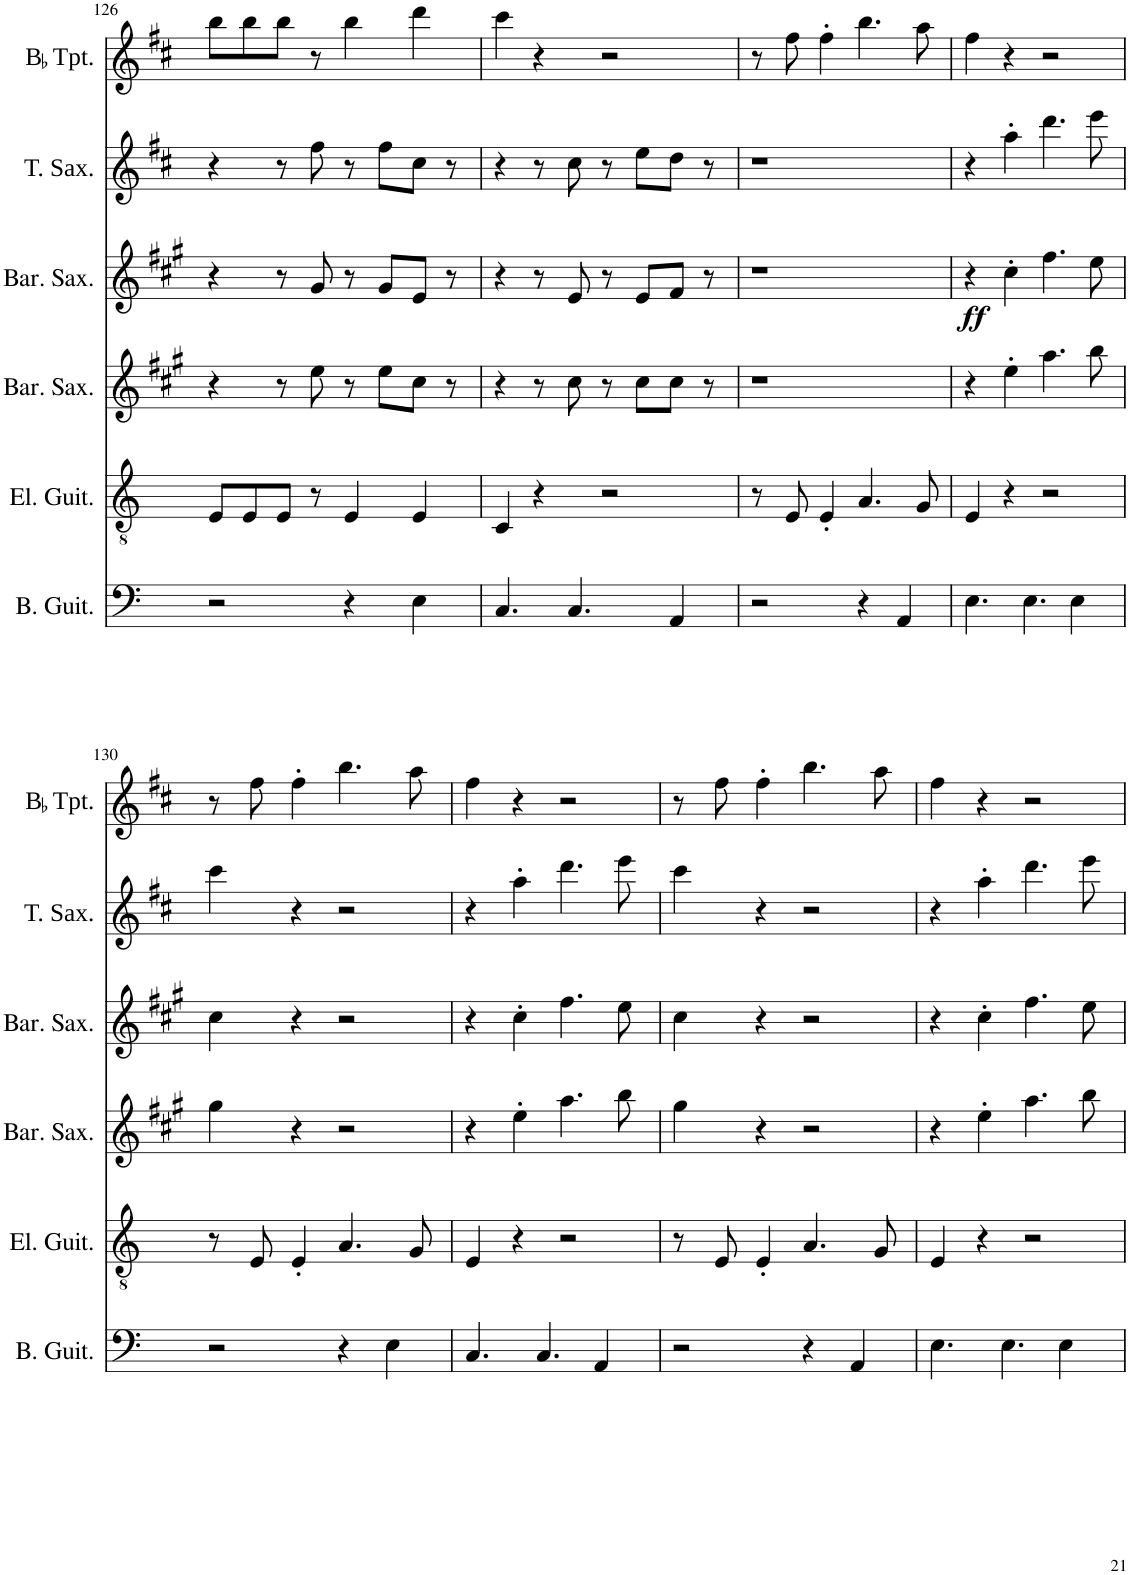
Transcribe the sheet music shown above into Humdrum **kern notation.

**kern	**kern	**kern	**kern	**dynam	**kern	**kern	**kern	**kern
*part8	*part7	*part6	*part5	*part5	*part4	*part3	*part2	*part1
*staff8	*staff7	*staff6	*staff5	*staff5	*staff4	*staff3	*staff2	*staff1
*I"Bass Guitar	*I"Electric Guitar	*I"Baritone Saxophone	*I"Baritone Saxophone	*	*I"Tenor Saxophone	*I"Alto Saxophone	*I"BaccidentalFlat Trumpet	*I"BaccidentalFlat Trumpet
*I'B. Guit.	*I'El. Guit.	*I'Bar. Sax.	*I'Bar. Sax.	*	*I'T. Sax.	*I'A. Sax.	*I'BaccidentalFlat Tpt.	*I'BaccidentalFlat Tpt.
!!LO:PB:g=z
*clefF4	*clefGv2	*clefG2	*clefG2	*	*clefG2	*clefG2	*clefG2	*clefG2
*Trd7c12	*	*Trd12c21	*Trd12c21	*	*Trd8c14	*Trd5c9	*Trd1c2	*Trd1c2
*k[]	*k[]	*k[f#c#g#]	*k[f#c#g#]	*	*k[f#c#]	*k[f#c#g#]	*k[f#c#]	*k[f#c#]
*M4/4	*M4/4	*M4/4	*M4/4	*	*M4/4	*M4/4	*M4/4	*M4/4
=126	=126	=126	=126	=126	=126	=126	=126	=126
2r	8E/L	4r	4r	.	4r	8ff#L	8f#L	8bb\L
.	8E/	.	.	.	.	8ff#	8f#	8bb\
.	8E/J	8r	8r	.	8r	8ff#J	8f#J	8bb\J
.	8r	8ee\	8g#/	.	8ff#\	8r	8r	8r
4r	4E/	8r	8r	.	8r	4ff#	4f#	4bb\
.	.	8ee\L	8g#/L	.	8ff#\L	.	.	.
4E\	4E/	8cc#\J	8e/J	.	8cc#\J	4aa	4f#	4ddd\
.	.	8r	8r	.	8r	.	.	.
=127	=127	=127	=127	=127	=127	=127	=127	=127
4.C/	4C/	4r	4r	.	4r	4gg#	4d	4ccc#\
.	4r	8r	8r	.	8r	4r	4r	4r
4.C/	.	8cc#\	8e/	.	8cc#\	.	.	.
.	2r	8r	8r	.	8r	2r	2r	2r
.	.	8cc#\L	8e/L	.	8ee\L	.	.	.
4AA/	.	8cc#\J	8f#/J	.	8dd\J	.	.	.
.	.	8r	8r	.	8r	.	.	.
=128	=128	=128	=128	=128	=128	=128	=128	=128
2r	8r	1r	1r	.	1r	8r	8r	8r
.	8E/	.	.	.	.	8ccc#	8f#	8ff#\
.	4E'/	.	.	.	.	4ccc#'	4f#'	4ff#'\
4r	4.A/	.	.	.	.	4.fff#	4.b	4.bb\
4AA/	.	.	.	.	.	.	.	.
.	8G/	.	.	.	.	8eee	8a	8aa\
=129	=129	=129	=129	=129	=129	=129	=129	=129
4.E\	4E/	4r	4r	.	4r	4ccc#	4f#	4ff#\
!	!	!	!	!LO:DY:b	!	!	!	!
.	4r	4ee'\	4cc#'\	ff	4aa'\	4r	4r	4r
4.E\	.	.	.	.	.	.	.	.
.	2r	4.aa\	4.ff#\	.	4.ddd\	2r	2r	2r
4E\	.	.	.	.	.	.	.	.
.	.	8bb\	8ee\	.	8eee\	.	.	.
!!LO:LB:g=z
=130	=130	=130	=130	=130	=130	=130	=130	=130
2r	8r	4gg#\	4cc#\	.	4ccc#\	8r	8r	8r
.	8E/	.	.	.	.	8ccc#	8f#	8ff#\
.	4E'/	4r	4r	.	4r	4ccc#'	4f#'	4ff#'\
4r	4.A/	2r	2r	.	2r	4.fff#	4.b	4.bb\
4E\	.	.	.	.	.	.	.	.
.	8G/	.	.	.	.	8eee	8a	8aa\
=131	=131	=131	=131	=131	=131	=131	=131	=131
4.C/	4E/	4r	4r	.	4r	4ccc#	4f#	4ff#\
.	4r	4ee'\	4cc#'\	.	4aa'\	4r	4r	4r
4.C/	.	.	.	.	.	.	.	.
.	2r	4.aa\	4.ff#\	.	4.ddd\	2r	2r	2r
4AA/	.	.	.	.	.	.	.	.
.	.	8bb\	8ee\	.	8eee\	.	.	.
=132	=132	=132	=132	=132	=132	=132	=132	=132
2r	8r	4gg#\	4cc#\	.	4ccc#\	8r	8r	8r
.	8E/	.	.	.	.	8ccc#	8f#	8ff#\
.	4E'/	4r	4r	.	4r	4ccc#'	4f#'	4ff#'\
4r	4.A/	2r	2r	.	2r	4.fff#	4.b	4.bb\
4AA/	.	.	.	.	.	.	.	.
.	8G/	.	.	.	.	8eee	8a	8aa\
=133	=133	=133	=133	=133	=133	=133	=133	=133
4.E\	4E/	4r	4r	.	4r	4ccc#	4f#	4ff#\
.	4r	4ee'\	4cc#'\	.	4aa'\	4r	4r	4r
4.E\	.	.	.	.	.	.	.	.
.	2r	4.aa\	4.ff#\	.	4.ddd\	2r	2r	2r
4E\	.	.	.	.	.	.	.	.
.	.	8bb\	8ee\	.	8eee\	.	.	.
=	=	=	=	=	=	=	=	=
*-	*-	*-	*-	*-	*-	*-	*-	*-
